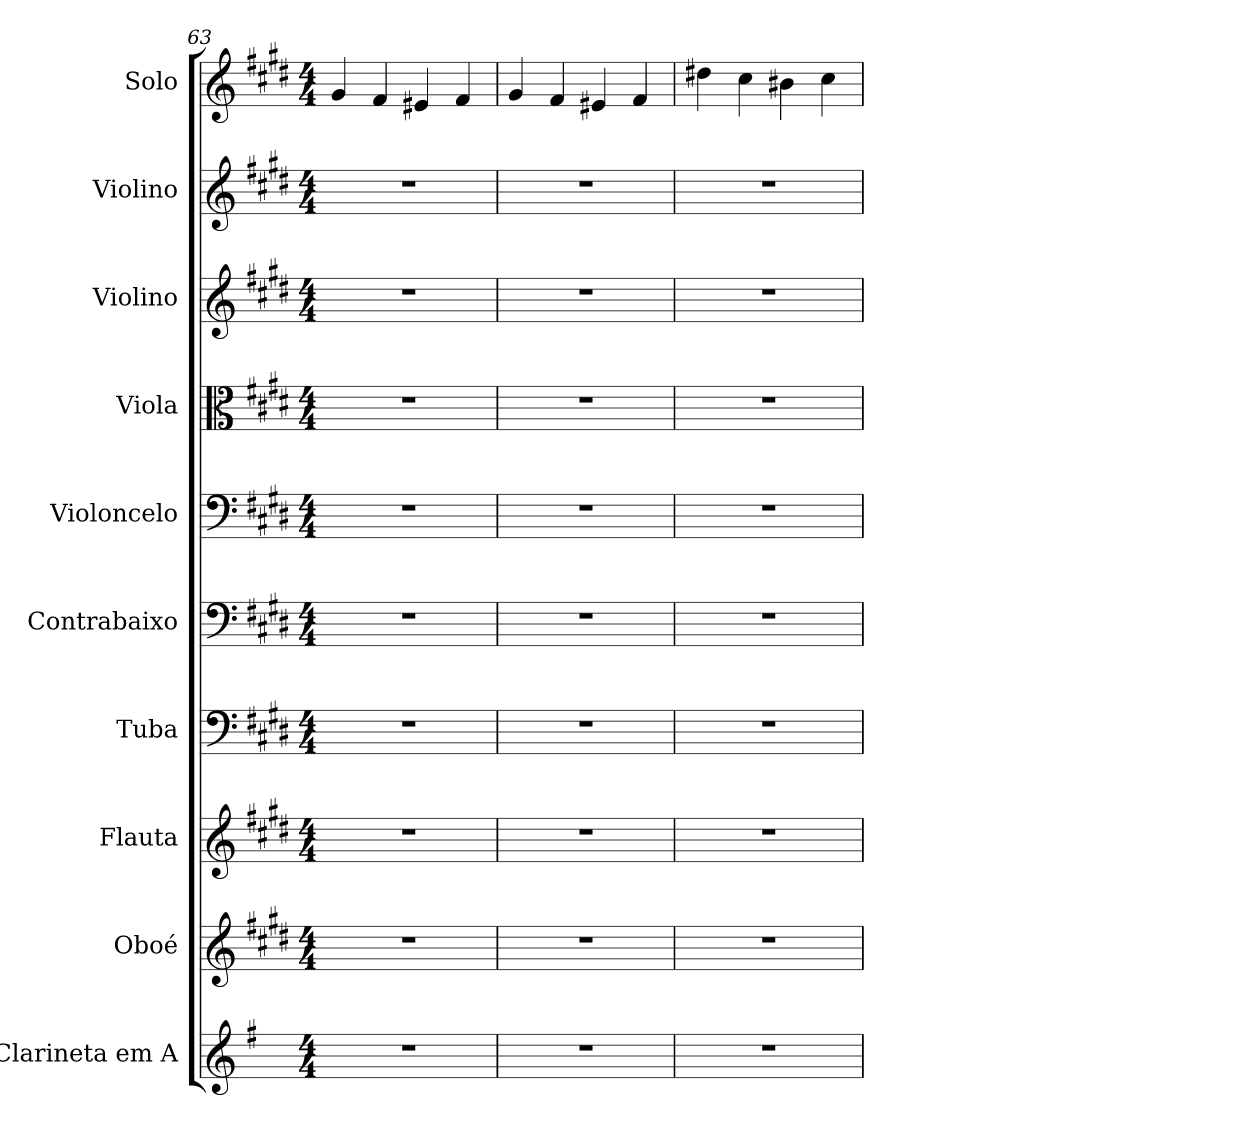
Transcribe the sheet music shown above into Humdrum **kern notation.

**kern	**kern	**kern	**kern	**kern	**kern	**kern	**kern	**kern	**kern
*part10	*part9	*part8	*part7	*part6	*part5	*part4	*part3	*part2	*part1
*staff10	*staff9	*staff8	*staff7	*staff6	*staff5	*staff4	*staff3	*staff2	*staff1
*I"Clarineta em A	*I"Oboé	*I"Flauta	*I"Tuba	*I"Contrabaixo	*I"Violoncelo	*I"Viola	*I"Violino	*I"Violino	*I"Solo
*I'Cl. A	*I'Ob.	*I'Fl.	*I'Tba.	*I'Cb.	*I'Vc.	*I'Vla	*I'Vln.	*I'Vln.	*I'Solo
*clefG2	*clefG2	*clefG2	*clefF4	*clefF4	*clefF4	*clefC3	*clefG2	*clefG2	*clefG2
*ITrd2c3	*	*	*	*ITrd7c12	*	*	*	*	*
*k[f#c#g#d#]	*k[f#c#g#d#]	*k[f#c#g#d#]	*k[f#c#g#d#]	*k[f#c#g#d#]	*k[f#c#g#d#]	*k[f#c#g#d#]	*k[f#c#g#d#]	*k[f#c#g#d#]	*k[f#c#g#d#]
*M4/4	*M4/4	*M4/4	*M4/4	*M4/4	*M4/4	*M4/4	*M4/4	*M4/4	*M4/4
=63	=63	=63	=63	=63	=63	=63	=63	=63	=63
1r	1r	1r	1r	1r	1r	1r	1r	1r	4g#/
.	.	.	.	.	.	.	.	.	4f#/
.	.	.	.	.	.	.	.	.	4e#X/
.	.	.	.	.	.	.	.	.	4f#/
=64	=64	=64	=64	=64	=64	=64	=64	=64	=64
1r	1r	1r	1r	1r	1r	1r	1r	1r	4g#/
.	.	.	.	.	.	.	.	.	4f#/
.	.	.	.	.	.	.	.	.	4e#X/
.	.	.	.	.	.	.	.	.	4f#/
=65	=65	=65	=65	=65	=65	=65	=65	=65	=65
1r	1r	1r	1r	1r	1r	1r	1r	1r	4dd#X\
.	.	.	.	.	.	.	.	.	4cc#\
.	.	.	.	.	.	.	.	.	4b#X\
.	.	.	.	.	.	.	.	.	4cc#\
=	=	=	=	=	=	=	=	=	=
*-	*-	*-	*-	*-	*-	*-	*-	*-	*-
